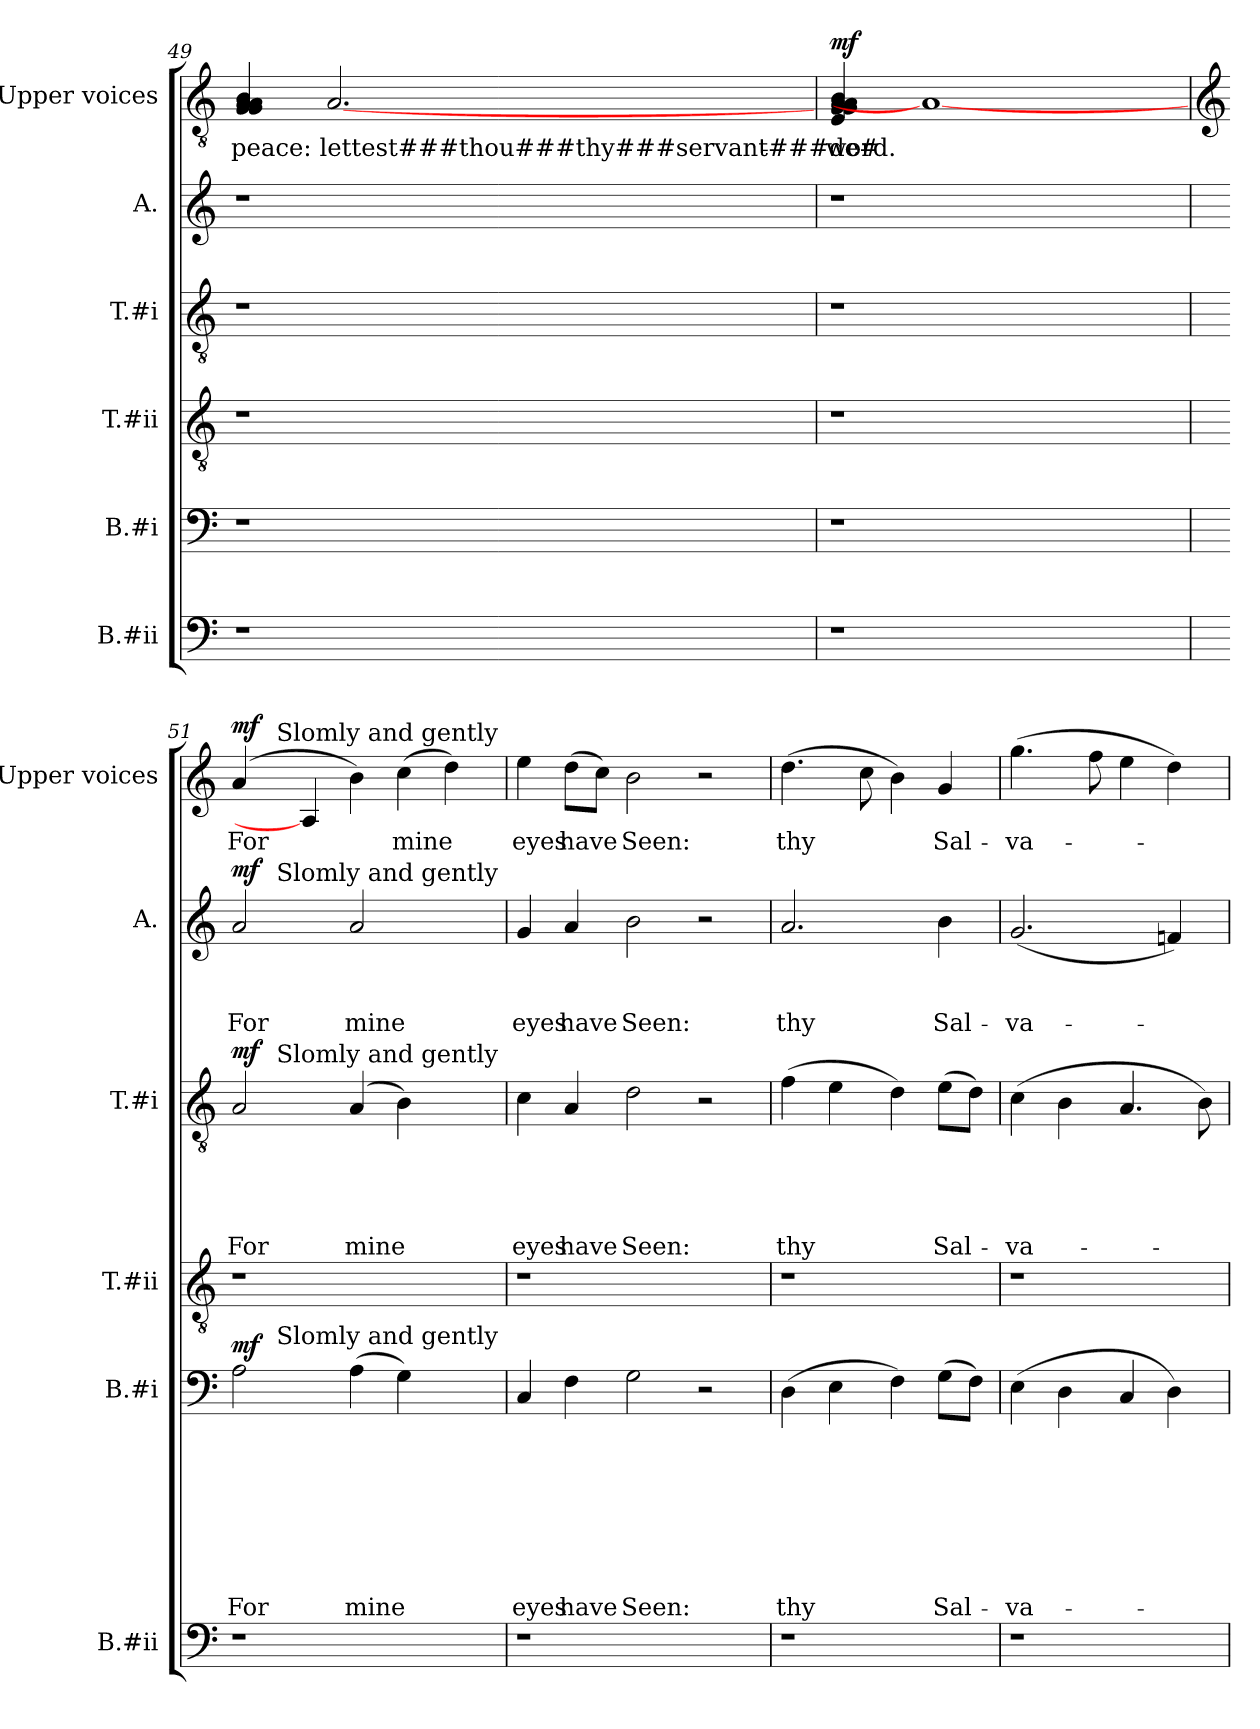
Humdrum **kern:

**kern	**kern	**text	**text	**text	**text	**text	**text	**text	**text	**dynam	**kern	**kern	**text	**text	**text	**text	**text	**dynam	**kern	**text	**text	**text	**dynam	**kern	**text	**dynam
*part6	*part5	*part5	*part5	*part5	*part5	*part5	*part5	*part5	*part5	*part5	*part4	*part3	*part3	*part3	*part3	*part3	*part3	*part3	*part2	*part2	*part2	*part2	*part2	*part1	*part1	*part1
*staff6	*staff5	*staff5	*staff5	*staff5	*staff5	*staff5	*staff5	*staff5	*staff5	*staff5	*staff4	*staff3	*staff3	*staff3	*staff3	*staff3	*staff3	*staff3	*staff2	*staff2	*staff2	*staff2	*staff2	*staff1	*staff1	*staff1
*I"B.#ii	*I"B.#i	*	*	*	*	*	*	*	*	*	*I"T.#ii	*I"T.#i	*	*	*	*	*	*	*I"A.	*	*	*	*	*I"Upper voices	*	*
*I'B.#ii	*I'B.#i	*	*	*	*	*	*	*	*	*	*I'T.#ii	*I'T.#i	*	*	*	*	*	*	*I'A.	*	*	*	*	*I'Upper voices	*	*
!!LO:PB:g=z
*clefF4	*clefF4	*	*	*	*	*	*	*	*	*	*clefGv2	*clefGv2	*	*	*	*	*	*	*clefG2	*	*	*	*	*clefGv2	*	*
*k[]	*k[]	*	*	*	*	*	*	*	*	*	*k[]	*k[]	*	*	*	*	*	*	*k[]	*	*	*	*	*k[]	*	*
*C:	*C:	*	*	*	*	*	*	*	*	*	*C:	*C:	*	*	*	*	*	*	*C:	*	*	*	*	*C:	*	*
=49	=49	=49	=49	=49	=49	=49	=49	=49	=49	=49	=49	=49	=49	=49	=49	=49	=49	=49	=49	=49	=49	=49	=49	=49	=49	=49
!	!	!	!	!	!	!	!	!	!	!	!	!	!	!	!	!	!	!	!	!	!	!	!	!	!LO:LY:b	!
1r	1r	.	.	.	.	.	.	.	.	.	1r	1r	.	.	.	.	.	.	1r	.	.	.	.	4G/ 4G/ 4A/ 4A/ 4B/	peace:	.
!	!	!	!	!	!	!	!	!	!	!	!	!	!	!	!	!	!	!	!	!	!	!	!	!	!LO:LY:b	!
.	.	.	.	.	.	.	.	.	.	.	.	.	.	.	.	.	.	.	.	.	.	.	.	[2.A	lettest###thou###thy###servant###de#-	.
=50	=50	=50	=50	=50	=50	=50	=50	=50	=50	=50	=50	=50	=50	=50	=50	=50	=50	=50	=50	=50	=50	=50	=50	=50	=50	=50
!	!	!	!	!	!	!	!	!	!	!	!	!	!	!	!	!	!	!	!	!	!	!	!	!	!LO:LY:b	!LO:DY:a
1r	1r	.	.	.	.	.	.	.	.	.	1r	1r	.	.	.	.	.	.	1r	.	.	.	.	4E/ 4G/ 4G/ 4A/ 4A/ 4B/	word.	mf
.	.	.	.	.	.	.	.	.	.	.	.	.	.	.	.	.	.	.	.	.	.	.	.	1A_	.	.
4ryy	4ryy	.	.	.	.	.	.	.	.	.	4ryy	4ryy	.	.	.	.	.	.	4ryy	.	.	.	.	.	.	.
!!LO:LB:g=z
=51	=51	=51	=51	=51	=51	=51	=51	=51	=51	=51	=51	=51	=51	=51	=51	=51	=51	=51	=51	=51	=51	=51	=51	=51	=51	=51
*	*	*	*	*	*	*	*	*	*	*	*	*	*	*	*	*	*	*	*	*	*	*	*	*clefG2	*	*
!	!	!	!	!	!	!	!	!	!LO:LY:b	!LO:DY:a	!	!	!	!	!	!	!LO:LY:b	!LO:DY:a	!	!	!	!LO:LY:b	!LO:DY:a	!	!LO:LY:b	!LO:DY:a
*	*^	*	*	*	*	*	*	*	*	*	*	*^	*	*	*	*	*	*	*^	*	*	*	*	*^	*	*
1r	2A\	8ryy	.	.	.	.	.	.	.	For	mf	1r	2A/	8ryy	.	.	.	.	For	mf	2a/	8ryy	.	.	For	mf	(4a/	8ryy	For	mf
.	.	32ryy	.	.	.	.	.	.	.	.	.	.	.	32ryy	.	.	.	.	.	.	.	32ryy	.	.	.	.	.	32ryy	.	.
!	!	!	!	!	!	!	!	!	!	!	!	!	!	!	!	!	!	!	!	!	!	!	!	!	!	!	!	!LO:TX:a:t=Slomly and gently	!	!
!	!	!	!	!	!	!	!	!	!	!	!	!	!	!	!	!	!	!	!	!	!	!LO:TX:a:t=Slomly and gently	!	!	!	!	!	!	!	!
!	!	!	!	!	!	!	!	!	!	!	!	!	!	!LO:TX:a:t=Slomly and gently	!	!	!	!	!	!	!	!	!	!	!	!	!	!	!	!
!	!	!LO:TX:a:t=Slomly and gently	!	!	!	!	!	!	!	!	!	!	!	!	!	!	!	!	!	!	!	!	!	!	!	!	!	!	!	!
.	.	1ryy	.	.	.	.	.	.	.	.	.	.	.	1ryy	.	.	.	.	.	.	.	1ryy	.	.	.	.	.	1ryy	.	.
.	.	.	.	.	.	.	.	.	.	.	.	.	.	.	.	.	.	.	.	.	.	.	.	.	.	.	4A]	.	.	.
!	!	!	!	!	!	!	!	!	!	!LO:LY:b	!	!	!	!	!	!	!	!	!LO:LY:b	!	!	!	!	!	!LO:LY:b	!	!	!	!	!
.	(>4A\	.	.	.	.	.	.	.	.	mine	.	.	(4A/	.	.	.	.	.	mine	.	2a/	.	.	.	mine	.	4b\)	.	.	.
!	!	!	!	!	!	!	!	!	!	!	!	!	!	!	!	!	!	!	!	!	!	!	!	!	!	!	!	!	!LO:LY:b	!
.	4G\)	.	.	.	.	.	.	.	.	.	.	.	4B\)	.	.	.	.	.	.	.	.	.	.	.	.	.	(>4cc\	.	mine	.
4ryy	4ryy	.	.	.	.	.	.	.	.	.	.	4ryy	4ryy	.	.	.	.	.	.	.	4ryy	.	.	.	.	.	4dd\)	.	.	.
.	.	16.ryy	.	.	.	.	.	.	.	.	.	.	.	16.ryy	.	.	.	.	.	.	.	16.ryy	.	.	.	.	.	16.ryy	.	.
=52	=52	=52	=52	=52	=52	=52	=52	=52	=52	=52	=52	=52	=52	=52	=52	=52	=52	=52	=52	=52	=52	=52	=52	=52	=52	=52	=52	=52	=52	=52
!	!	!	!	!	!	!	!	!	!	!LO:LY:b	!	!	!	!	!	!	!	!	!LO:LY:b	!	!	!	!	!	!LO:LY:b	!	!	!	!LO:LY:b	!
*	*	*	*	*	*	*	*	*	*	*	*	*	*v	*v	*	*	*	*	*	*	*	*	*	*	*	*	*v	*v	*	*
*	*v	*v	*	*	*	*	*	*	*	*	*	*	*	*	*	*	*	*	*	*v	*v	*	*	*	*	*	*	*
1r	4C/	.	.	.	.	.	.	.	eyes	.	1r	4c\	.	.	.	.	eyes	.	4g/	.	.	eyes	.	4ee\	eyes	.
!	!	!	!	!	!	!	!	!	!LO:LY:b	!	!	!	!	!	!	!	!LO:LY:b	!	!	!	!	!LO:LY:b	!	!	!LO:LY:b	!
.	4F\	.	.	.	.	.	.	.	have	.	.	4A/	.	.	.	.	have	.	4a/	.	.	have	.	(>8dd\L	have	.
.	.	.	.	.	.	.	.	.	.	.	.	.	.	.	.	.	.	.	.	.	.	.	.	8cc\J)	.	.
!	!	!	!	!	!	!	!	!	!LO:LY:b	!	!	!	!	!	!	!	!LO:LY:b	!	!	!	!	!LO:LY:b	!	!	!LO:LY:b	!
.	2G\	.	.	.	.	.	.	.	Seen:	.	.	2d\	.	.	.	.	Seen:	.	2b\	.	.	Seen:	.	2b\	Seen:	.
2ryy	2r	.	.	.	.	.	.	.	.	.	2ryy	2r	.	.	.	.	.	.	2r	.	.	.	.	2r	.	.
=53	=53	=53	=53	=53	=53	=53	=53	=53	=53	=53	=53	=53	=53	=53	=53	=53	=53	=53	=53	=53	=53	=53	=53	=53	=53	=53
!	!	!	!	!	!	!	!	!	!LO:LY:b	!	!	!	!	!	!	!	!LO:LY:b	!	!	!	!	!LO:LY:b	!	!	!LO:LY:b	!
1r	(>4D\	.	.	.	.	.	.	.	thy	.	1r	(>4f\	.	.	.	.	thy	.	2.a/	.	.	thy	.	(>4.dd\	thy	.
.	4E\	.	.	.	.	.	.	.	.	.	.	4e\	.	.	.	.	.	.	.	.	.	.	.	.	.	.
.	.	.	.	.	.	.	.	.	.	.	.	.	.	.	.	.	.	.	.	.	.	.	.	8cc\	.	.
.	4F\)	.	.	.	.	.	.	.	.	.	.	4d\)	.	.	.	.	.	.	.	.	.	.	.	4b\)	.	.
!	!	!	!	!	!	!	!	!	!LO:LY:b	!	!	!	!	!	!	!	!LO:LY:b	!	!	!	!	!LO:LY:b	!	!	!LO:LY:b	!
.	(>8G\L	.	.	.	.	.	.	.	Sal-	.	.	(>8e\L	.	.	.	.	Sal-	.	4b\	.	.	Sal-	.	4g/	Sal-	.
.	8F\J)	.	.	.	.	.	.	.	.	.	.	8d\J)	.	.	.	.	.	.	.	.	.	.	.	.	.	.
=54	=54	=54	=54	=54	=54	=54	=54	=54	=54	=54	=54	=54	=54	=54	=54	=54	=54	=54	=54	=54	=54	=54	=54	=54	=54	=54
!	!	!	!	!	!	!	!	!	!LO:LY:b	!	!	!	!	!	!	!	!LO:LY:b	!	!	!	!	!LO:LY:b	!	!	!LO:LY:b	!
1r	(>4E\	.	.	.	.	.	.	.	-va-	.	1r	(>4c\	.	.	.	.	-va-	.	(<2.g/	.	.	-va-	.	(>4.gg\	-va-	.
.	4D\	.	.	.	.	.	.	.	.	.	.	4B\	.	.	.	.	.	.	.	.	.	.	.	.	.	.
.	.	.	.	.	.	.	.	.	.	.	.	.	.	.	.	.	.	.	.	.	.	.	.	8ff\	.	.
.	4C/	.	.	.	.	.	.	.	.	.	.	4.A/	.	.	.	.	.	.	.	.	.	.	.	4ee\	.	.
.	4D\)	.	.	.	.	.	.	.	.	.	.	.	.	.	.	.	.	.	4fn/)	.	.	.	.	4dd\)	.	.
.	.	.	.	.	.	.	.	.	.	.	.	8B\)	.	.	.	.	.	.	.	.	.	.	.	.	.	.
=	=	=	=	=	=	=	=	=	=	=	=	=	=	=	=	=	=	=	=	=	=	=	=	=	=	=
*-	*-	*-	*-	*-	*-	*-	*-	*-	*-	*-	*-	*-	*-	*-	*-	*-	*-	*-	*-	*-	*-	*-	*-	*-	*-	*-
